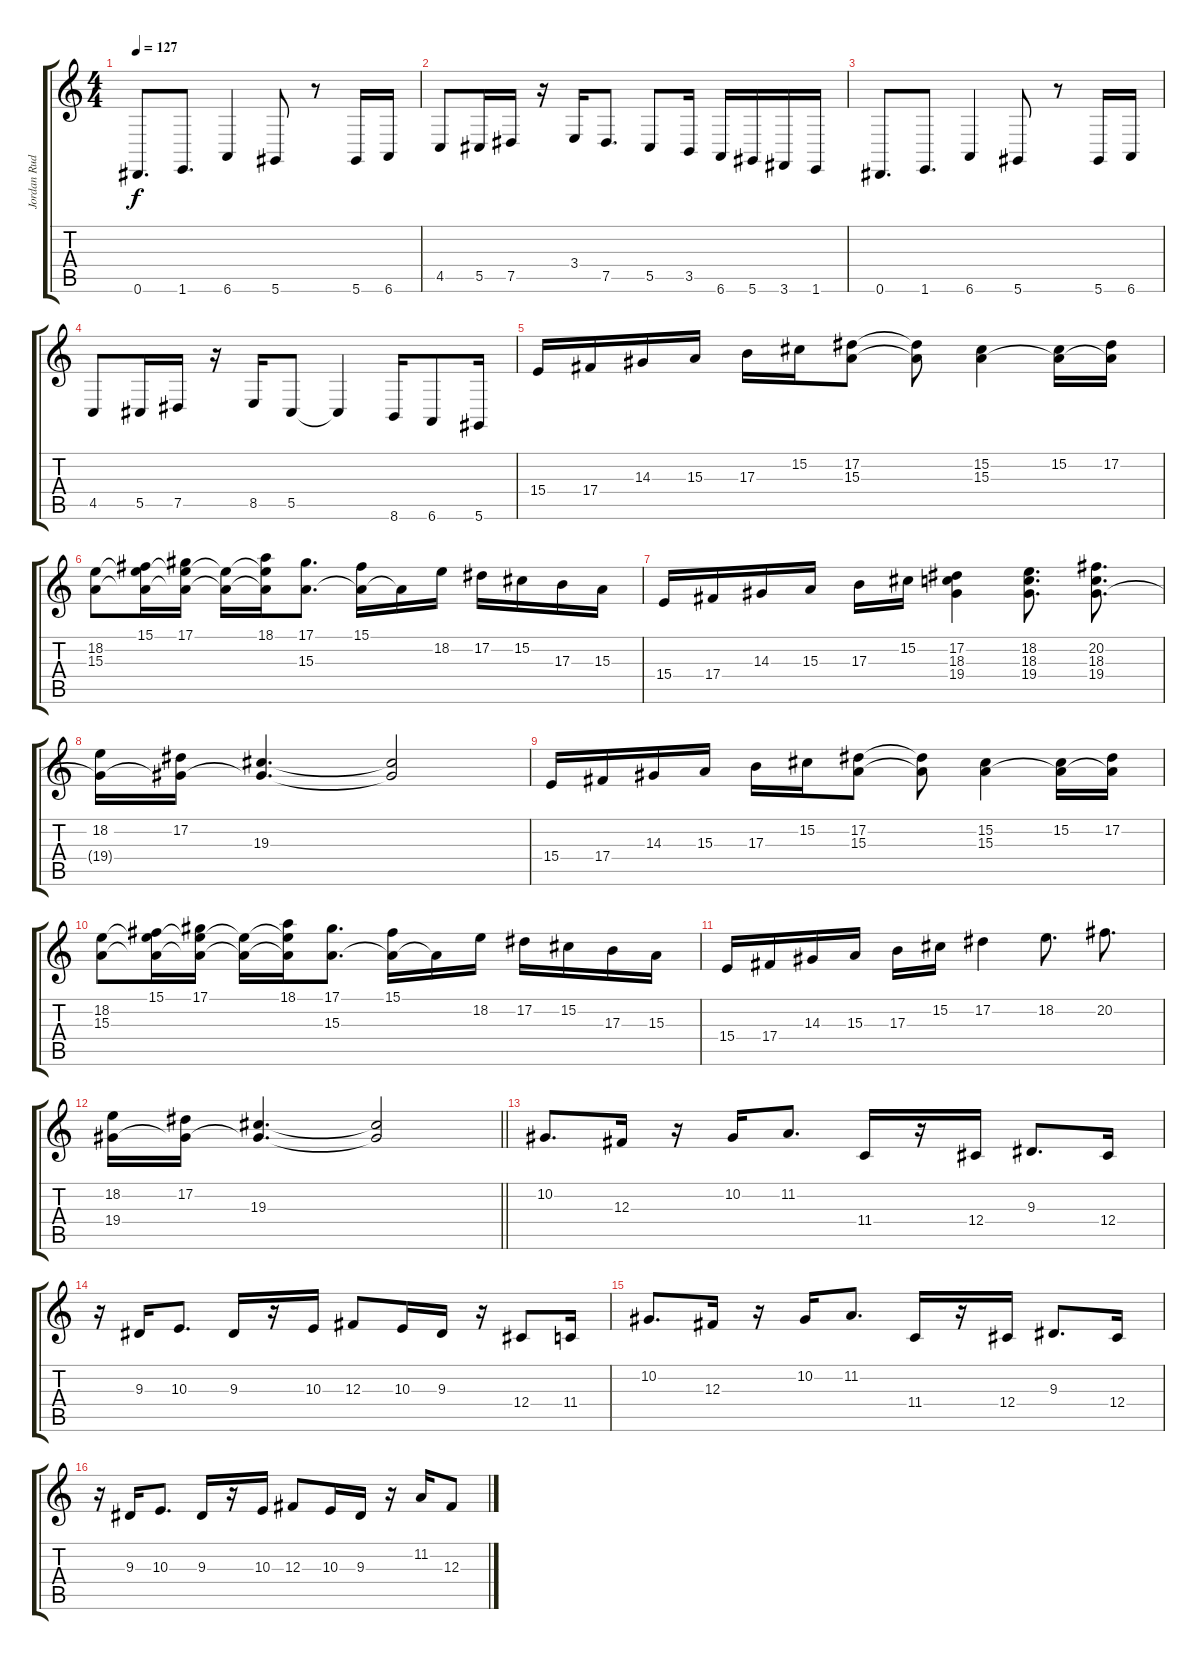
\track ("Jordan Rudess Keyboards 2" "Jordan Rud") {instrument stringensemble1}
\staff {score tabs}
\tuning (Eb4 Bb3 Gb3 Db3 Ab2 Eb2) {hide}
\ts (4 4)
\tempo 127
\clef g2
\ks c
0.6.8{d dy f} 1.6.8{d} 6.6.4 5.6.8 r.8 5.6.16 6.6.16 |
4.5.8 5.5.16 7.5.16 r.16 3.4.16 7.5.8{d} 5.5.8 3.5.16 6.6.16 5.6.16 3.6.16 1.6.16 |
0.6.8{d} 1.6.8{d} 6.6.4 5.6.8 r.8 5.6.16 6.6.16 |
4.5.8 5.5.16 7.5.16 r.16 8.5.16 5.5.8 5.5{t}.4 8.6.16 6.6.8 5.6.16 |
15.4.16 17.4.16 14.3.16 15.3.16 17.3.16 15.2.16 (17.2 15.3).8 (17.2{t} 15.3{t}).8 (15.2 15.3).4 (15.2 15.3{t}).16 (17.2 15.3{t}).16 |
(18.2 15.3).8 (15.1 18.2{t} 15.3{t}).16 (17.1 18.2{t} 15.3{t}).16 (18.2{t} 15.3{t}).16 (18.1 18.2{t} 15.3{t}).16 (17.1 15.3).8{d} (15.1 15.3{t}).16 15.3{t}.16 18.2.16 17.2.16 15.2.16 17.3.16 15.3.16 |
15.4.16 17.4.16 14.3.16 15.3.16 17.3.16 15.2.16 (17.2 18.3 19.4).4 (18.2 18.3 19.4).8{d} (20.2 18.3 19.4).8{d} |
(18.2 19.4{t}).16 (17.2 19.4{t}).16 (19.3 19.4{t}).4{d} (19.3{t} 19.4{t}).2 |
15.4.16 17.4.16 14.3.16 15.3.16 17.3.16 15.2.16 (17.2 15.3).8 (17.2{t} 15.3{t}).8 (15.2 15.3).4 (15.2 15.3{t}).16 (17.2 15.3{t}).16 |
(18.2 15.3).8 (15.1 18.2{t} 15.3{t}).16 (17.1 18.2{t} 15.3{t}).16 (18.2{t} 15.3{t}).16 (18.1 18.2{t} 15.3{t}).16 (17.1 15.3).8{d} (15.1 15.3{t}).16 15.3{t}.16 18.2.16 17.2.16 15.2.16 17.3.16 15.3.16 |
15.4.16 17.4.16 14.3.16 15.3.16 17.3.16 15.2.16 17.2.4 18.2.8{d} 20.2.8{d} |
\barLineRight lightlight
(18.2 19.4).16 (17.2 19.4{t}).16 (19.3 19.4{t}).4{d} (19.3{t} 19.4{t}).2 |
10.2.8{d} 12.3.16 r.16 10.2.16 11.2.8{d} 11.4.16 r.16 12.4.16 9.3.8{d} 12.4.16 |
r.16 9.3.16 10.3.8{d} 9.3.16 r.16 10.3.16 12.3.8 10.3.16 9.3.16 r.16 12.4.8 11.4.16 |
10.2.8{d} 12.3.16 r.16 10.2.16 11.2.8{d} 11.4.16 r.16 12.4.16 9.3.8{d} 12.4.16 |
r.16 9.3.16 10.3.8{d} 9.3.16 r.16 10.3.16 12.3.8 10.3.16 9.3.16 r.16 11.2.16 12.3.8
